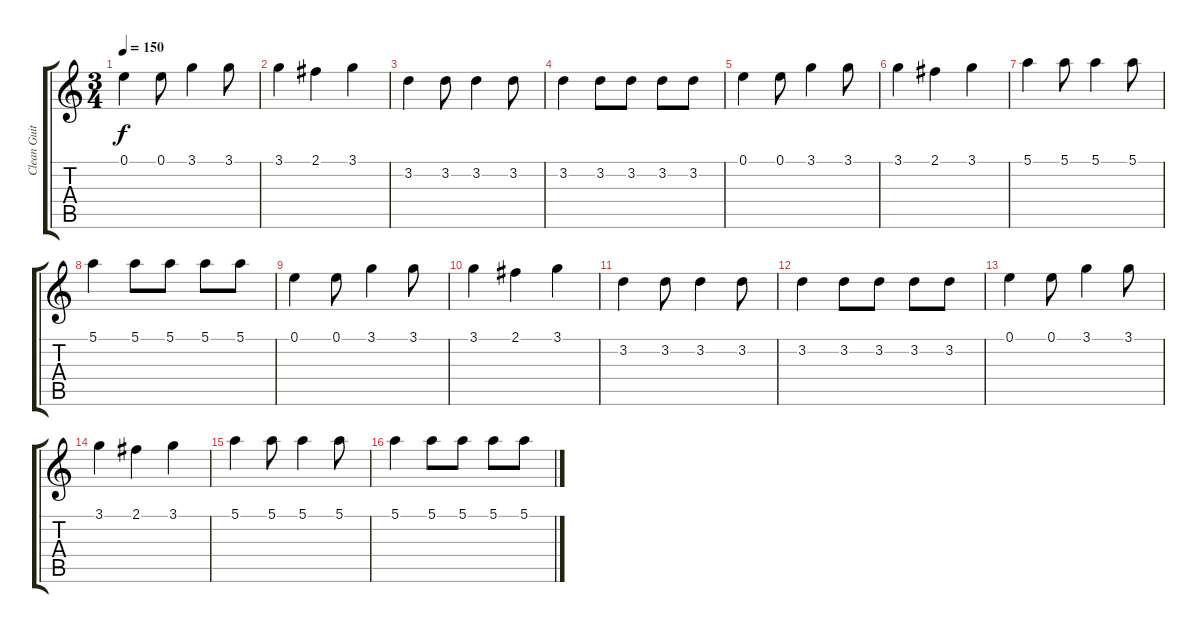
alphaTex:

\track ("Clean Guitar" "Clean Guit") {instrument electricguitarclean}
\staff {score tabs}
\tuning (E4 B3 G3 D3 A2 E2) {hide}
\ts (3 4)
\tempo 150
\clef g2
\ks c
0.1.4{dy f volume 8} 0.1.8 3.1.4 3.1.8 |
3.1.4 2.1.4 3.1.4 |
3.2.4 3.2.8 3.2.4 3.2.8 |
3.2.4 3.2.8 3.2.8 3.2.8 3.2.8 |
0.1.4 0.1.8 3.1.4 3.1.8 |
3.1.4 2.1.4 3.1.4 |
5.1.4 5.1.8 5.1.4 5.1.8 |
5.1.4 5.1.8 5.1.8 5.1.8 5.1.8 |
0.1.4{volume 6} 0.1.8 3.1.4 3.1.8 |
3.1.4 2.1.4 3.1.4 |
3.2.4 3.2.8 3.2.4 3.2.8 |
3.2.4 3.2.8 3.2.8 3.2.8 3.2.8 |
0.1.4 0.1.8 3.1.4 3.1.8 |
3.1.4 2.1.4 3.1.4 |
5.1.4 5.1.8 5.1.4 5.1.8 |
5.1.4 5.1.8 5.1.8 5.1.8 5.1.8
